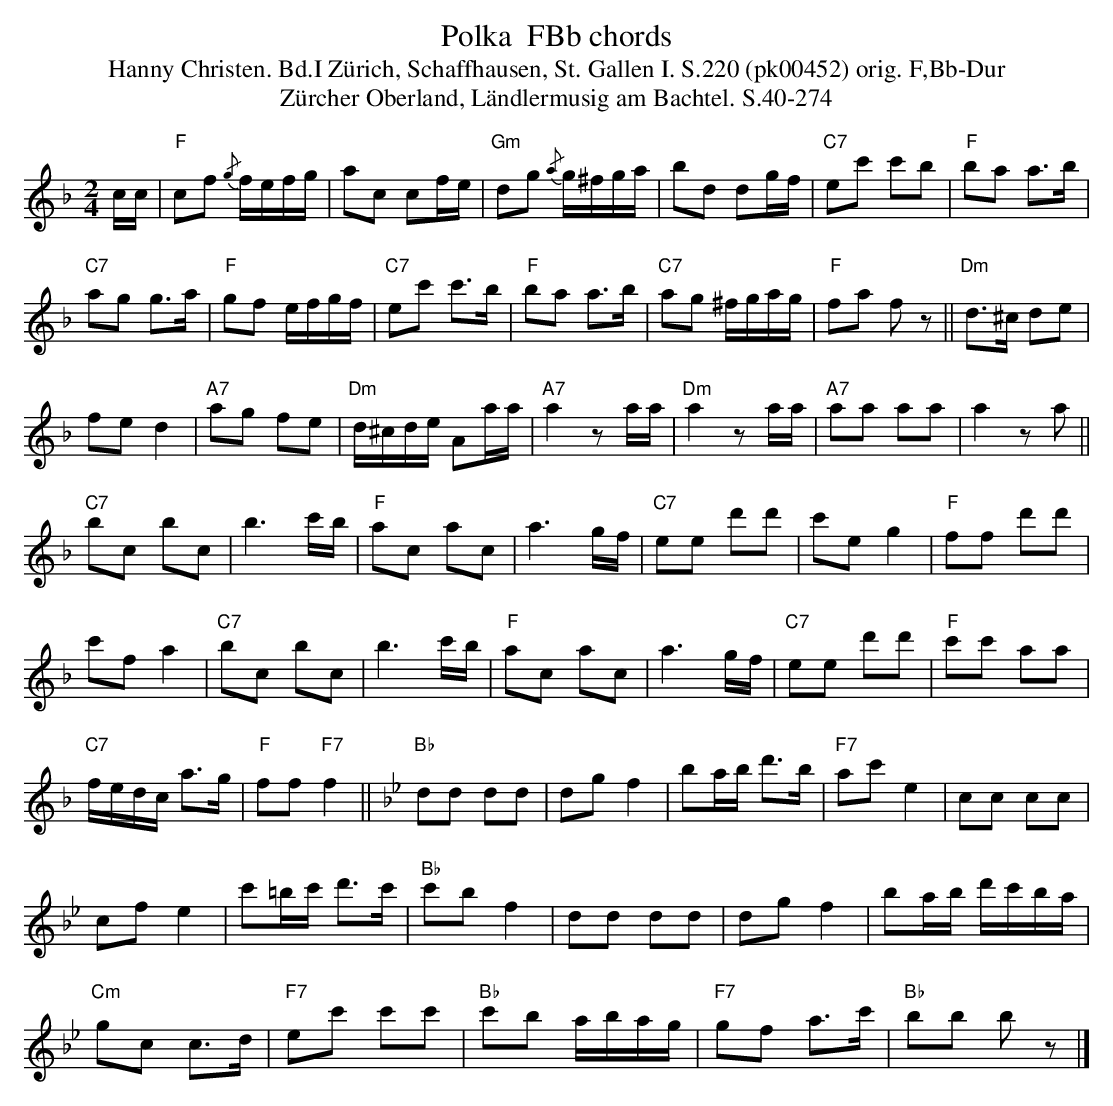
X:1
T: Polka  FBb chords
T:Hanny Christen. Bd.I Zürich, Schaffhausen, St. Gallen I. S.220 (pk00452) orig. F,Bb-Dur
T: Z\"urcher Oberland, L\"andlermusig am Bachtel. S.40-274
M:2/4
L:1/16
K:F %%MIDI gchordon
cc | "F"c2f2 {/g}fefg | a2c2 c2fe | "Gm"d2g2 {/a}g^fga | b2d2 d2gf | "C7"e2c'2 c'2b2 | "F"b2a2 a3b |
"C7"a2g2 g3a | "F"g2f2 efgf | "C7"e2c'2 c'3b | "F"b2a2 a3b | "C7"a2g2 ^fgag | "F"f2a2 f2z2 ||  "Dm"d3^c d2e2 |
f2e2d4 | "A7"a2g2 f2e2 | "Dm"d^cde A2aa | "A7"a4z2aa | "Dm"a4z2aa | "A7"a2a2 a2a2 | a4z2a2 ||
"C7"b2c2 b2c2 | b6c'b | "F"a2c2 a2c2 | a6gf | "C7"e2e2 d'2d'2 | c'2e2g4 | "F"f2f2 d'2d'2 |
c'2f2a4 | "C7"b2c2 b2c2 | b6c'b | "F"a2c2 a2c2 | a6gf | "C7"e2e2 d'2d'2 | "F"c'2c'2 a2a2 |
"C7"fedc a3g | "F"f2f2"F7"f4 || [K:Bb] "Bb"d2d2 d2d2 | d2g2f4 | b2ab d'3b | "F7"a2c'2e4 | c2c2 c2c2 |
c2f2e4 | c'2=bc' d'3c' | "Bb"c'2b2f4 | d2d2 d2d2 | d2g2f4 | b2ab d'c'ba |
"Cm"g2c2 c3d | "F7"e2c'2 c'2c'2 | "Bb"c'2b2 abag | "F7"g2f2 a3c' | "Bb"b2b2 b2z2 |]
